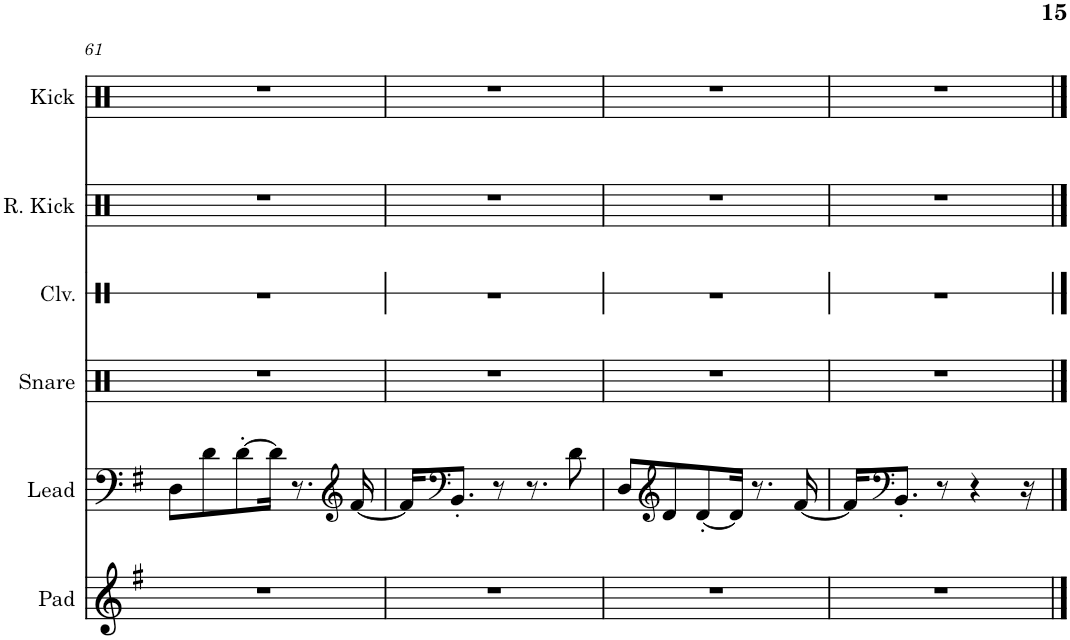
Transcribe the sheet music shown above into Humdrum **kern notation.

**kern	**kern	**kern	**kern	**kern	**kern
*part6	*part5	*part4	*part3	*part2	*part1
*staff6	*staff5	*staff4	*staff3	*staff2	*staff1
*I"Pad	*I"Lead	*I"Snare	*I"Claves	*I"Reverb Kick	*I"Kick
*I'Pad	*I'Lead	*I'Snare	*I'Clv.	*I'R. Kick	*I'Kick
!!LO:PB:g=z
*clefG2	*clefF4	*clefX	*clefX	*clefX	*clefX
*k[f#]	*k[f#]	*k[f#]	*k[f#]	*k[f#]	*k[f#]
*M11/16	*M11/16	*M11/16	*M11/16	*M11/16	*M11/16
=61	=61	=61	=61	=61	=61
16%11r	8D\L	16%11r	16%11r	16%11r	16%11r
.	8d\	.	.	.	.
.	[8d'\	.	.	.	.
.	16d\Jk]	.	.	.	.
.	8.r	.	.	.	.
*	*clefG2	*	*	*	*
.	[16f#/	.	.	.	.
=62	=62	=62	=62	=62	=62
16%11r	16f#/KL]	16%11r	16%11r	16%11r	16%11r
*	*clefF4	*	*	*	*
.	8.BB'/J	.	.	.	.
.	8r	.	.	.	.
.	8.r	.	.	.	.
.	8d\	.	.	.	.
=63	=63	=63	=63	=63	=63
16%11r	8D/L	16%11r	16%11r	16%11r	16%11r
*	*clefG2	*	*	*	*
.	8d/	.	.	.	.
.	[8d'/	.	.	.	.
.	16d/Jk]	.	.	.	.
.	8.r	.	.	.	.
.	[16f#/	.	.	.	.
=64	=64	=64	=64	=64	=64
16%11r	16f#/KL]	16%11r	16%11r	16%11r	16%11r
*	*clefF4	*	*	*	*
.	8.BB'/J	.	.	.	.
.	8r	.	.	.	.
.	4r	.	.	.	.
.	16r	.	.	.	.
==	==	==	==	==	==
*-	*-	*-	*-	*-	*-
